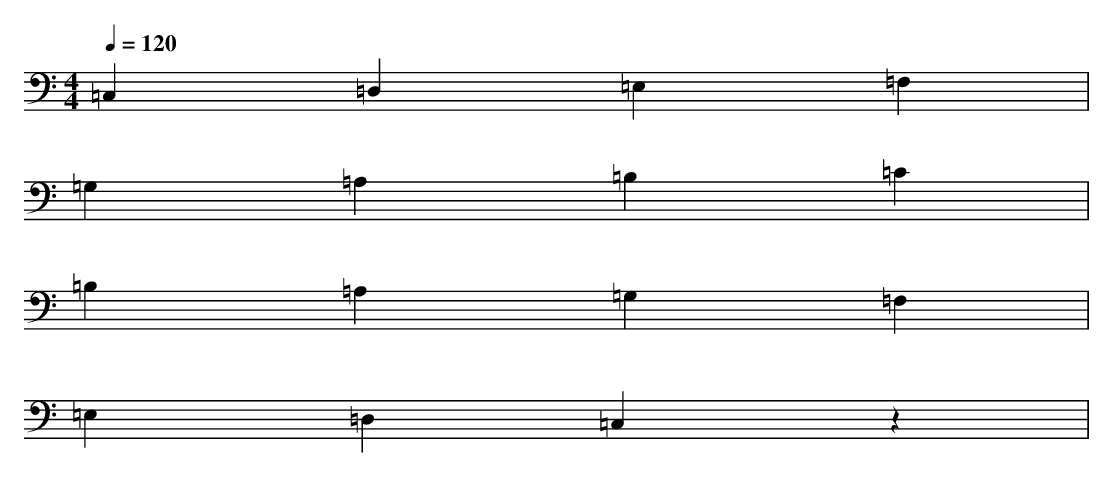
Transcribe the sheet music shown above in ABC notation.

X:1
M:4/4
Q:1/4=120
K:C
V:Lead
L:1/4
=C,=D,=E,=F,|
=G,=A,=B,=C|
=B,=A,=G,=F,|
=E,=D,=C,z|
